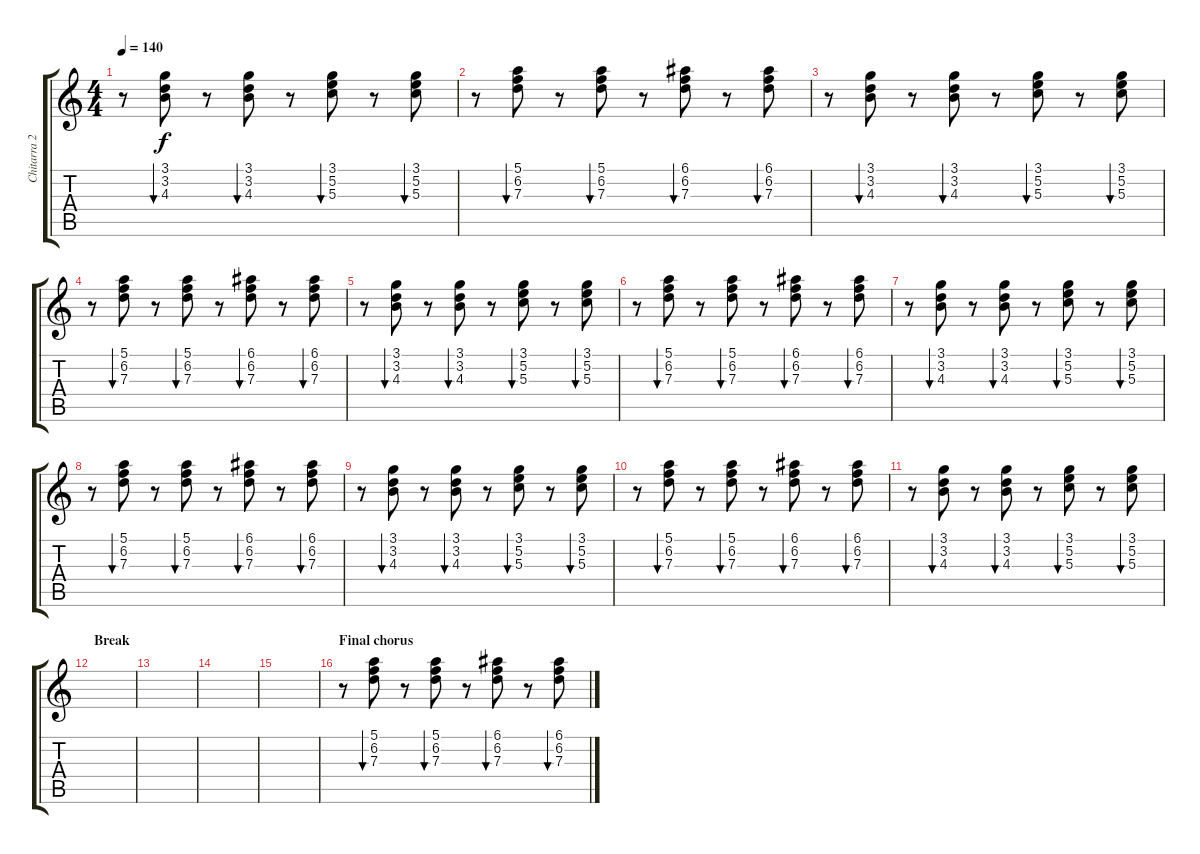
\track ("Chitarra 2" "Chitarra 2") {instrument distortionguitar}
\staff {score tabs}
\tuning (E4 B3 G3 D3 A2 E2) {hide}
\ts (4 4)
\tempo 140
\clef g2
\ks c
r.8{dy f} (3.1 3.2 4.3).8{bu 30} r.8 (3.1 3.2 4.3).8{bu 30} r.8 (3.1 5.2 5.3).8{bu 30} r.8 (3.1 5.2 5.3).8{bu 30} |
r.8{instrument electricguitarclean} (5.1 6.2 7.3).8{bu 30} r.8 (5.1 6.2 7.3).8{bu 30} r.8 (6.1 6.2 7.3).8{bu 30} r.8 (6.1 6.2 7.3).8{bu 30} |
r.8 (3.1 3.2 4.3).8{bu 30} r.8 (3.1 3.2 4.3).8{bu 30} r.8 (3.1 5.2 5.3).8{bu 30} r.8 (3.1 5.2 5.3).8{bu 30} |
r.8{instrument electricguitarclean} (5.1 6.2 7.3).8{bu 30} r.8 (5.1 6.2 7.3).8{bu 30} r.8 (6.1 6.2 7.3).8{bu 30} r.8 (6.1 6.2 7.3).8{bu 30} |
r.8 (3.1 3.2 4.3).8{bu 30} r.8 (3.1 3.2 4.3).8{bu 30} r.8 (3.1 5.2 5.3).8{bu 30} r.8 (3.1 5.2 5.3).8{bu 30} |
r.8{instrument electricguitarclean} (5.1 6.2 7.3).8{bu 30} r.8 (5.1 6.2 7.3).8{bu 30} r.8 (6.1 6.2 7.3).8{bu 30} r.8 (6.1 6.2 7.3).8{bu 30} |
r.8 (3.1 3.2 4.3).8{bu 30} r.8 (3.1 3.2 4.3).8{bu 30} r.8 (3.1 5.2 5.3).8{bu 30} r.8 (3.1 5.2 5.3).8{bu 30} |
r.8{instrument electricguitarclean} (5.1 6.2 7.3).8{bu 30} r.8 (5.1 6.2 7.3).8{bu 30} r.8 (6.1 6.2 7.3).8{bu 30} r.8 (6.1 6.2 7.3).8{bu 30} |
r.8 (3.1 3.2 4.3).8{bu 30} r.8 (3.1 3.2 4.3).8{bu 30} r.8 (3.1 5.2 5.3).8{bu 30} r.8 (3.1 5.2 5.3).8{bu 30} |
r.8{instrument electricguitarclean} (5.1 6.2 7.3).8{bu 30} r.8 (5.1 6.2 7.3).8{bu 30} r.8 (6.1 6.2 7.3).8{bu 30} r.8 (6.1 6.2 7.3).8{bu 30} |
r.8 (3.1 3.2 4.3).8{bu 30} r.8 (3.1 3.2 4.3).8{bu 30} r.8 (3.1 5.2 5.3).8{bu 30} r.8 (3.1 5.2 5.3).8{bu 30} |
\section ("" "Break")
|
|
|
|
\section ("" "Final chorus")
r.8{instrument electricguitarclean} (5.1 6.2 7.3).8{bu 30} r.8 (5.1 6.2 7.3).8{bu 30} r.8 (6.1 6.2 7.3).8{bu 30} r.8 (6.1 6.2 7.3).8{bu 30}
